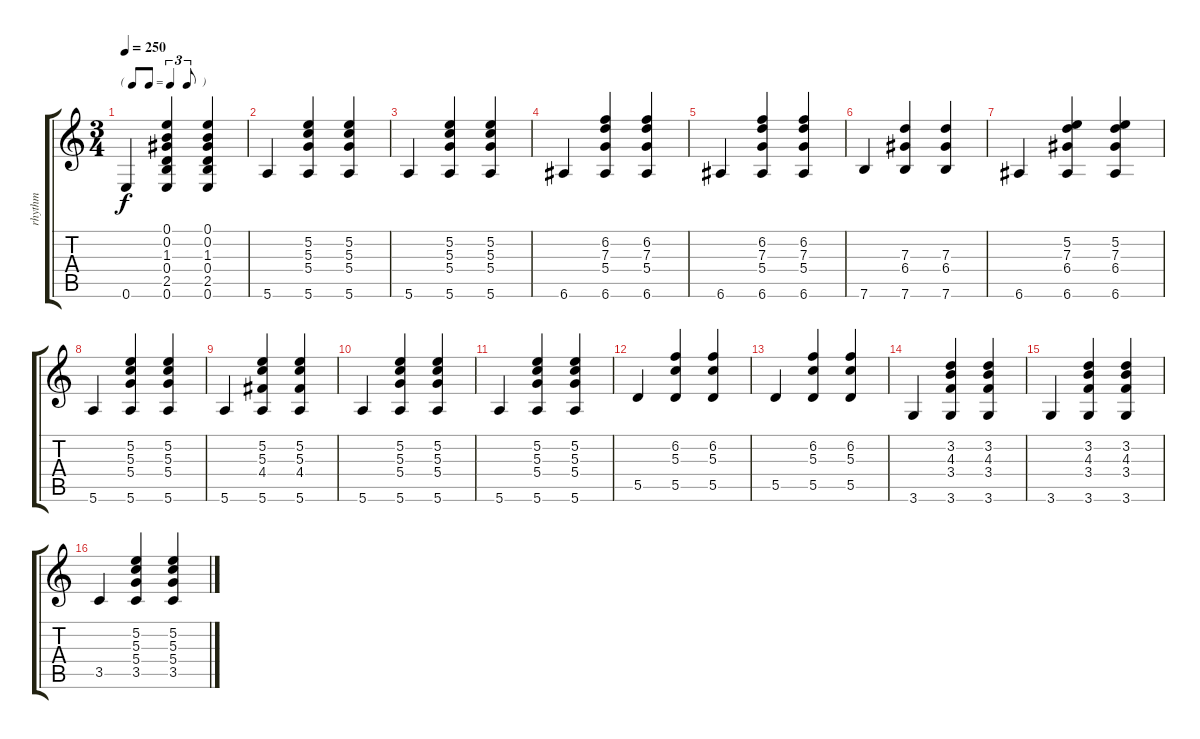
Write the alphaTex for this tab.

\track ("rhythm" "rhythm") {instrument acousticguitarnylon}
\staff {score tabs}
\tuning (E4 B3 G3 D3 A2 E2) {hide}
\ts (3 4)
\tf triplet8th
\tempo 250
\clef g2
\ks c
0.6.4{dy f} (0.1 0.2 1.3 0.4 2.5 0.6).4 (0.1 0.2 1.3 0.4 2.5 0.6).4 |
5.6.4 (5.2 5.3 5.4 5.6).4 (5.2 5.3 5.4 5.6).4 |
5.6.4 (5.2 5.3 5.4 5.6).4 (5.2 5.3 5.4 5.6).4 |
6.6.4 (6.2 7.3 5.4 6.6).4 (6.2 7.3 5.4 6.6).4 |
6.6.4 (6.2 7.3 5.4 6.6).4 (6.2 7.3 5.4 6.6).4 |
7.6.4 (7.3 6.4 7.6).4 (7.3 6.4 7.6).4 |
6.6.4 (5.2 7.3 6.4 6.6).4 (5.2 7.3 6.4 6.6).4 |
5.6.4 (5.2 5.3 5.4 5.6).4 (5.2 5.3 5.4 5.6).4 |
5.6.4 (5.2 5.3 4.4 5.6).4 (5.2 5.3 4.4 5.6).4 |
5.6.4 (5.2 5.3 5.4 5.6).4 (5.2 5.3 5.4 5.6).4 |
5.6.4 (5.2 5.3 5.4 5.6).4 (5.2 5.3 5.4 5.6).4 |
5.5.4 (6.2 5.3 5.5).4 (6.2 5.3 5.5).4 |
5.5.4 (6.2 5.3 5.5).4 (6.2 5.3 5.5).4 |
3.6.4 (3.2 4.3 3.4 3.6).4 (3.2 4.3 3.4 3.6).4 |
3.6.4 (3.2 4.3 3.4 3.6).4 (3.2 4.3 3.4 3.6).4 |
3.5.4 (5.2 5.3 5.4 3.5).4 (5.2 5.3 5.4 3.5).4
